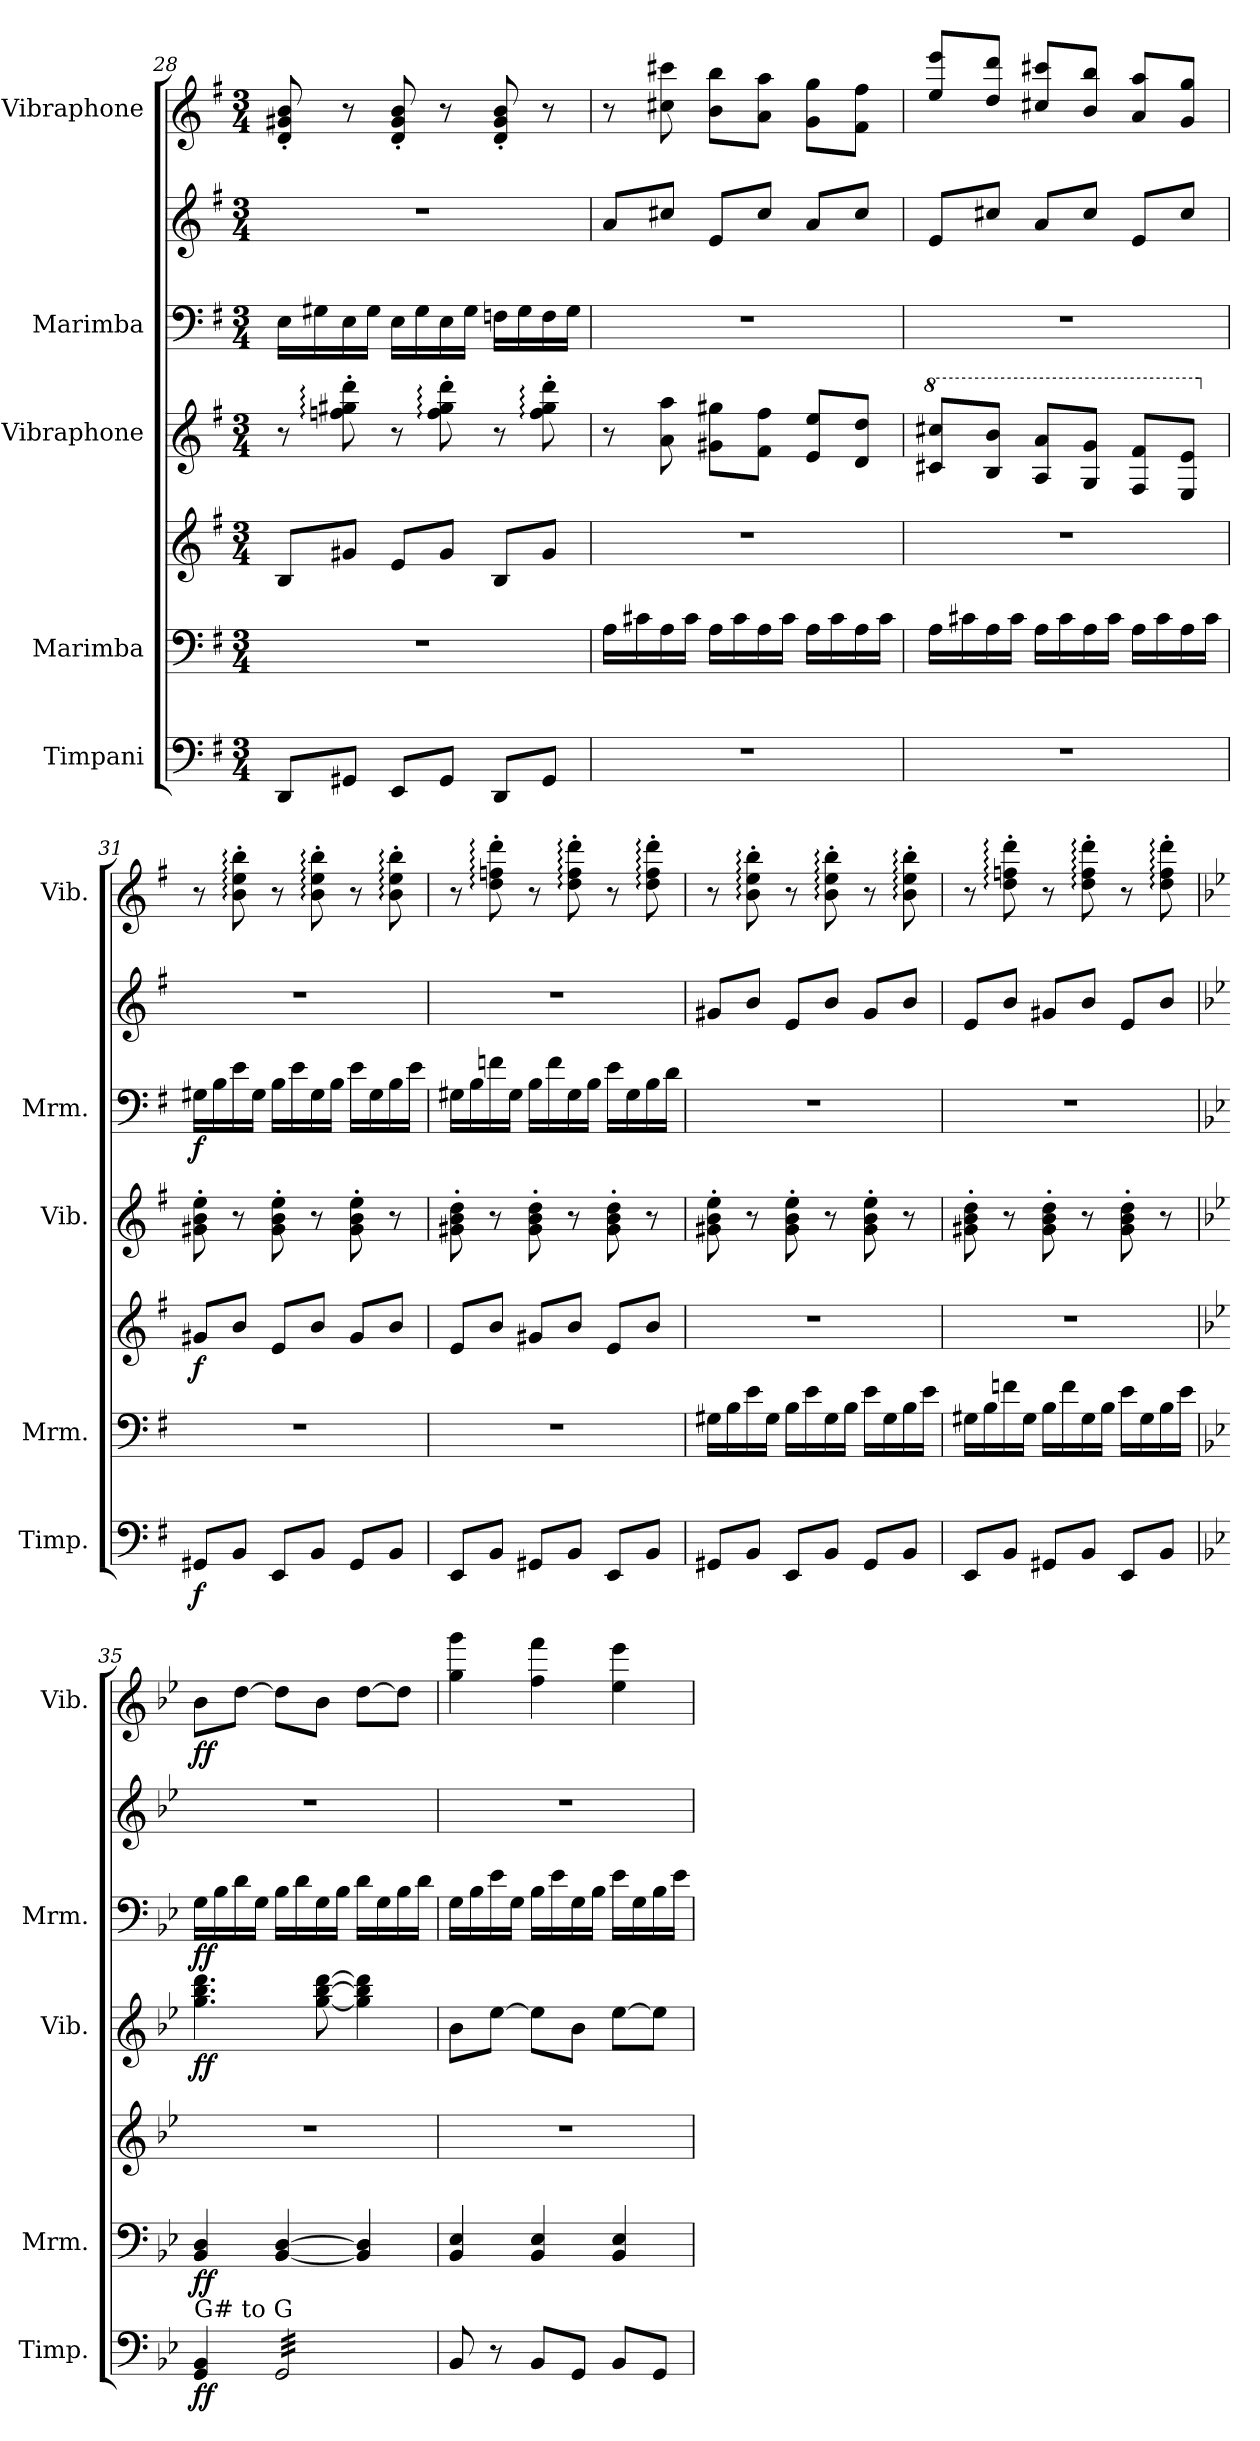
**kern	**dynam	**kern	**kern	**dynam	**kern	**dynam	**kern	**kern	**dynam	**kern	**dynam
*part5	*part5	*part4	*part4	*part4	*part3	*part3	*part2	*part2	*part2	*part1	*part1
*staff7	*staff7	*staff6	*staff5	*staff5/6	*staff4	*staff4	*staff3	*staff2	*staff2/3	*staff1	*staff1
*I"Timpani	*	*I"Marimba	*	*	*I"Vibraphone	*	*I"Marimba	*	*	*I"Vibraphone	*
*I'Timp.	*	*I'Mrm.	*	*	*I'Vib.	*	*I'Mrm.	*	*	*I'Vib.	*
*clefF4	*	*clefF4	*clefG2	*	*clefG2	*	*clefF4	*clefG2	*	*clefG2	*
*k[f#]	*	*k[f#]	*k[f#]	*	*k[f#]	*	*k[f#]	*k[f#]	*	*k[f#]	*
*G:	*	*G:	*G:	*	*G:	*	*G:	*G:	*	*G:	*
*M3/4	*	*M3/4	*M3/4	*	*M3/4	*	*M3/4	*M3/4	*	*M3/4	*
=28	=28	=28	=28	=28	=28	=28	=28	=28	=28	=28	=28
8DD/L	.	2.r	8B/L	.	8r	.	16E\LL	2.r	.	8d/' 8g#X/' 8b/'	.
.	.	.	.	.	.	.	16G#X\	.	.	.	.
8GG#X/J	.	.	8g#X/J	.	8ffn\:' 8gg#X\:' 8ddd\:'	.	16E\	.	.	8r	.
.	.	.	.	.	.	.	16G#\JJ	.	.	.	.
8EE/L	.	.	8e/L	.	8r	.	16E\LL	.	.	8d/' 8g#/' 8b/'	.
.	.	.	.	.	.	.	16G#\	.	.	.	.
8GG#/J	.	.	8g#/J	.	8ff\:' 8gg#\:' 8ddd\:'	.	16E\	.	.	8r	.
.	.	.	.	.	.	.	16G#\JJ	.	.	.	.
8DD/L	.	.	8B/L	.	8r	.	16Fn\LL	.	.	8d/' 8g#/' 8b/'	.
.	.	.	.	.	.	.	16G#\	.	.	.	.
8GG#/J	.	.	8g#/J	.	8ff\:' 8gg#\:' 8ddd\:'	.	16F\	.	.	8r	.
.	.	.	.	.	.	.	16G#\JJ	.	.	.	.
=29	=29	=29	=29	=29	=29	=29	=29	=29	=29	=29	=29
2.r	.	16A\LL	2.r	.	8r	.	2.r	8a/L	.	8r	.
.	.	16c#X\	.	.	.	.	.	.	.	.	.
.	.	16A\	.	.	8a\ 8aa\	.	.	8cc#X/J	.	8cc#X\ 8ccc#X\	.
.	.	16c#\JJ	.	.	.	.	.	.	.	.	.
.	.	16A\LL	.	.	8g#X\ 8gg#X\L	.	.	8e/L	.	8b\ 8bb\L	.
.	.	16c#\	.	.	.	.	.	.	.	.	.
.	.	16A\	.	.	8f#\ 8ff#\J	.	.	8cc#/J	.	8a\ 8aa\J	.
.	.	16c#\JJ	.	.	.	.	.	.	.	.	.
.	.	16A\LL	.	.	8e/ 8ee/L	.	.	8a/L	.	8g\ 8gg\L	.
.	.	16c#\	.	.	.	.	.	.	.	.	.
.	.	16A\	.	.	8d/ 8dd/J	.	.	8cc#/J	.	8f#\ 8ff#\J	.
.	.	16c#\JJ	.	.	.	.	.	.	.	.	.
!!LO:PB:g=z
=30	=30	=30	=30	=30	=30	=30	=30	=30	=30	=30	=30
*	*	*	*	*	*8va	*	*	*	*	*	*
2.r	.	16A\LL	2.r	.	8cc#X/ 8ccc#X/L	.	2.r	8e/L	.	8ee/ 8eee/L	.
.	.	16c#X\	.	.	.	.	.	.	.	.	.
.	.	16A\	.	.	8b/ 8bb/J	.	.	8cc#X/J	.	8dd/ 8ddd/J	.
.	.	16c#\JJ	.	.	.	.	.	.	.	.	.
.	.	16A\LL	.	.	8a/ 8aa/L	.	.	8a/L	.	8cc#X/ 8ccc#X/L	.
.	.	16c#\	.	.	.	.	.	.	.	.	.
.	.	16A\	.	.	8g/ 8gg/J	.	.	8cc#/J	.	8b/ 8bb/J	.
.	.	16c#\JJ	.	.	.	.	.	.	.	.	.
.	.	16A\LL	.	.	8f#/ 8ff#/L	.	.	8e/L	.	8a/ 8aa/L	.
.	.	16c#\	.	.	.	.	.	.	.	.	.
.	.	16A\	.	.	8e/ 8ee/J	.	.	8cc#/J	.	8g/ 8gg/J	.
.	.	16c#\JJ	.	.	.	.	.	.	.	.	.
=31	=31	=31	=31	=31	=31	=31	=31	=31	=31	=31	=31
*	*	*	*	*	*X8va	*	*	*	*	*	*
!	!LO:DY:b	!	!	!LO:DY:b	!	!	!	!	!LO:DY:b=2	!	!
8GG#X/L	f	2.r	8g#X/L	f	8g#X\' 8b\' 8ee\'	.	16G#X\LL	2.r	f	8r	.
.	.	.	.	.	.	.	16B\	.	.	.	.
8BB/J	.	.	8b/J	.	8r	.	16e\	.	.	8b\:' 8ee\:' 8bb\:'	.
.	.	.	.	.	.	.	16G#\JJ	.	.	.	.
8EE/L	.	.	8e/L	.	8g#\' 8b\' 8ee\'	.	16B\LL	.	.	8r	.
.	.	.	.	.	.	.	16e\	.	.	.	.
8BB/J	.	.	8b/J	.	8r	.	16G#\	.	.	8b\:' 8ee\:' 8bb\:'	.
.	.	.	.	.	.	.	16B\JJ	.	.	.	.
8GG#/L	.	.	8g#/L	.	8g#\' 8b\' 8ee\'	.	16e\LL	.	.	8r	.
.	.	.	.	.	.	.	16G#\	.	.	.	.
8BB/J	.	.	8b/J	.	8r	.	16B\	.	.	8b\:' 8ee\:' 8bb\:'	.
.	.	.	.	.	.	.	16e\JJ	.	.	.	.
=32	=32	=32	=32	=32	=32	=32	=32	=32	=32	=32	=32
8EE/L	.	2.r	8e/L	.	8g#X\' 8b\' 8dd\'	.	16G#X\LL	2.r	.	8r	.
.	.	.	.	.	.	.	16B\	.	.	.	.
8BB/J	.	.	8b/J	.	8r	.	16fn\	.	.	8dd\:' 8ffn\:' 8ddd\:'	.
.	.	.	.	.	.	.	16G#\JJ	.	.	.	.
8GG#X/L	.	.	8g#X/L	.	8g#\' 8b\' 8dd\'	.	16B\LL	.	.	8r	.
.	.	.	.	.	.	.	16f\	.	.	.	.
8BB/J	.	.	8b/J	.	8r	.	16G#\	.	.	8dd\:' 8ff\:' 8ddd\:'	.
.	.	.	.	.	.	.	16B\JJ	.	.	.	.
8EE/L	.	.	8e/L	.	8g#\' 8b\' 8dd\'	.	16e\LL	.	.	8r	.
.	.	.	.	.	.	.	16G#\	.	.	.	.
8BB/J	.	.	8b/J	.	8r	.	16B\	.	.	8dd\:' 8ff\:' 8ddd\:'	.
.	.	.	.	.	.	.	16d\JJ	.	.	.	.
!!LO:PB:g=z
=33	=33	=33	=33	=33	=33	=33	=33	=33	=33	=33	=33
8GG#X/L	.	16G#X\LL	2.r	.	8g#X\' 8b\' 8ee\'	.	2.r	8g#X/L	.	8r	.
.	.	16B\	.	.	.	.	.	.	.	.	.
8BB/J	.	16e\	.	.	8r	.	.	8b/J	.	8b\:' 8ee\:' 8bb\:'	.
.	.	16G#\JJ	.	.	.	.	.	.	.	.	.
8EE/L	.	16B\LL	.	.	8g#\' 8b\' 8ee\'	.	.	8e/L	.	8r	.
.	.	16e\	.	.	.	.	.	.	.	.	.
8BB/J	.	16G#\	.	.	8r	.	.	8b/J	.	8b\:' 8ee\:' 8bb\:'	.
.	.	16B\JJ	.	.	.	.	.	.	.	.	.
8GG#/L	.	16e\LL	.	.	8g#\' 8b\' 8ee\'	.	.	8g#/L	.	8r	.
.	.	16G#\	.	.	.	.	.	.	.	.	.
8BB/J	.	16B\	.	.	8r	.	.	8b/J	.	8b\:' 8ee\:' 8bb\:'	.
.	.	16e\JJ	.	.	.	.	.	.	.	.	.
=34	=34	=34	=34	=34	=34	=34	=34	=34	=34	=34	=34
8EE/L	.	16G#X\LL	2.r	.	8g#X\' 8b\' 8dd\'	.	2.r	8e/L	.	8r	.
.	.	16B\	.	.	.	.	.	.	.	.	.
8BB/J	.	16fn\	.	.	8r	.	.	8b/J	.	8dd\:' 8ffn\:' 8ddd\:'	.
.	.	16G#\JJ	.	.	.	.	.	.	.	.	.
8GG#X/L	.	16B\LL	.	.	8g#\' 8b\' 8dd\'	.	.	8g#X/L	.	8r	.
.	.	16f\	.	.	.	.	.	.	.	.	.
8BB/J	.	16G#\	.	.	8r	.	.	8b/J	.	8dd\:' 8ff\:' 8ddd\:'	.
.	.	16B\JJ	.	.	.	.	.	.	.	.	.
8EE/L	.	16e\LL	.	.	8g#\' 8b\' 8dd\'	.	.	8e/L	.	8r	.
.	.	16G#\	.	.	.	.	.	.	.	.	.
8BB/J	.	16B\	.	.	8r	.	.	8b/J	.	8dd\:' 8ff\:' 8ddd\:'	.
.	.	16e\JJ	.	.	.	.	.	.	.	.	.
=35	=35	=35	=35	=35	=35	=35	=35	=35	=35	=35	=35
*k[b-e-]	*	*k[b-e-]	*k[b-e-]	*	*k[b-e-]	*	*k[b-e-]	*k[b-e-]	*	*k[b-e-]	*
*B-:	*	*B-:	*B-:	*	*B-:	*	*B-:	*B-:	*	*B-:	*
!LO:TX:a:t=G# to G	!	!	!	!	!	!	!	!	!	!	!
!	!LO:DY:b	!	!	!LO:DY:b=2	!	!LO:DY:b	!	!	!LO:DY:b=2	!	!LO:DY:b
4GG/ 4BB-/	ff	4BB-/ 4D/	2.r	ff	4.gg\ 4.bb-\ 4.ddd\	ff	16G\LL	2.r	ff	8b-\L	ff
.	.	.	.	.	.	.	16B-\	.	.	.	.
.	.	.	.	.	.	.	16d\	.	.	[8dd\J	.
.	.	.	.	.	.	.	16G\JJ	.	.	.	.
*tremolo	*	*	*	*	*	*	*	*	*	*	*
32GG/LLL	.	[4BB-/ [4D/	.	.	.	.	16B-\LL	.	.	8dd\L]	.
32GG/	.	.	.	.	.	.	.	.	.	.	.
32GG/	.	.	.	.	.	.	16d\	.	.	.	.
32GG/	.	.	.	.	.	.	.	.	.	.	.
32GG/	.	.	.	.	[8gg\ [8bb-\ [8ddd\	.	16G\	.	.	8b-\J	.
32GG/	.	.	.	.	.	.	.	.	.	.	.
32GG/	.	.	.	.	.	.	16B-\JJ	.	.	.	.
32GG/	.	.	.	.	.	.	.	.	.	.	.
32GG/	.	4BB-/] 4D/]	.	.	4gg\] 4bb-\] 4ddd\]	.	16d\LL	.	.	[8dd\L	.
32GG/	.	.	.	.	.	.	.	.	.	.	.
32GG/	.	.	.	.	.	.	16G\	.	.	.	.
32GG/	.	.	.	.	.	.	.	.	.	.	.
32GG/	.	.	.	.	.	.	16B-\	.	.	8dd\J]	.
32GG/	.	.	.	.	.	.	.	.	.	.	.
32GG/	.	.	.	.	.	.	16d\JJ	.	.	.	.
32GG/JJJ	.	.	.	.	.	.	.	.	.	.	.
*Xtremolo	*	*	*	*	*	*	*	*	*	*	*
!!LO:PB:g=z
=36	=36	=36	=36	=36	=36	=36	=36	=36	=36	=36	=36
8BB-/	.	4BB-/ 4E-/	2.r	.	8b-\L	.	16G\LL	2.r	.	4gg\ 4ggg\	.
.	.	.	.	.	.	.	16B-\	.	.	.	.
8r	.	.	.	.	[8ee-\J	.	16e-\	.	.	.	.
.	.	.	.	.	.	.	16G\JJ	.	.	.	.
8BB-/L	.	4BB-/ 4E-/	.	.	8ee-\L]	.	16B-\LL	.	.	4ff\ 4fff\	.
.	.	.	.	.	.	.	16e-\	.	.	.	.
8GG/J	.	.	.	.	8b-\J	.	16G\	.	.	.	.
.	.	.	.	.	.	.	16B-\JJ	.	.	.	.
8BB-/L	.	4BB-/ 4E-/	.	.	[8ee-\L	.	16e-\LL	.	.	4ee-\ 4eee-\	.
.	.	.	.	.	.	.	16G\	.	.	.	.
8GG/J	.	.	.	.	8ee-\J]	.	16B-\	.	.	.	.
.	.	.	.	.	.	.	16e-\JJ	.	.	.	.
=	=	=	=	=	=	=	=	=	=	=	=
*-	*-	*-	*-	*-	*-	*-	*-	*-	*-	*-	*-
